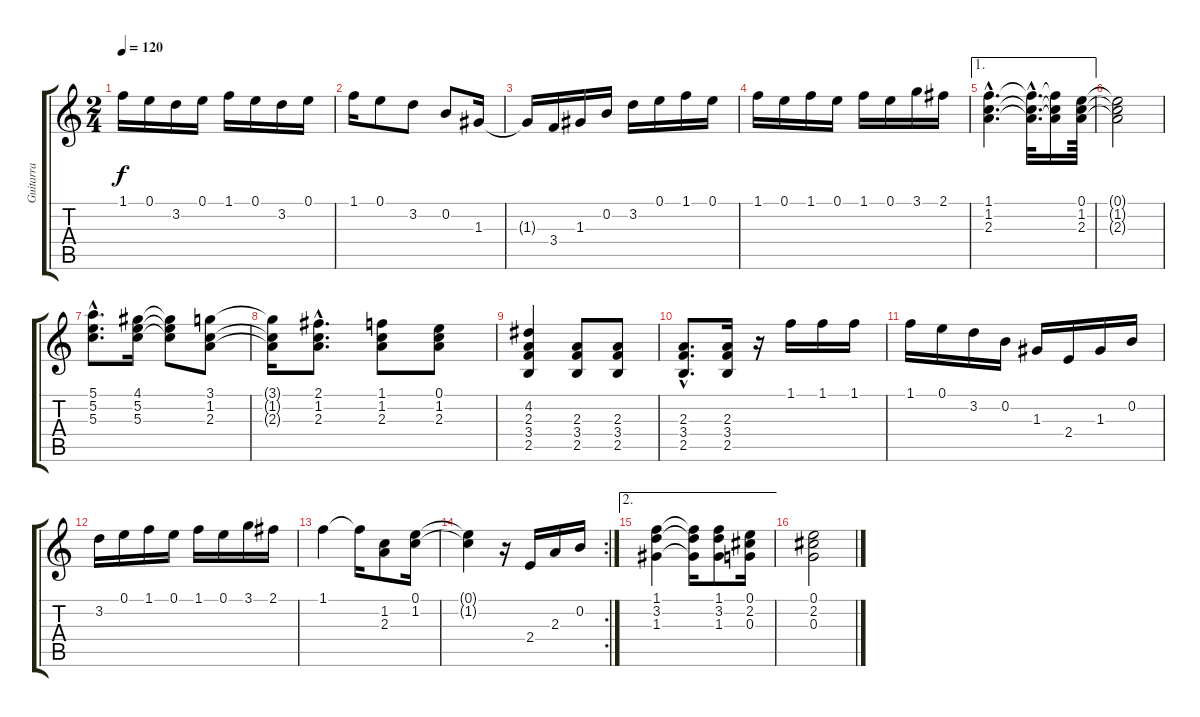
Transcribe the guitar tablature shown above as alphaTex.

\track ("Guitarra " "Guitarra ") {instrument electricguitarjazz}
\staff {score tabs}
\tuning (E4 B3 G3 D3 A2 E2) {hide}
\ts (2 4)
\tempo 120
\clef g2
\ks c
1.1{t}.16{dy f} 0.1.16 3.2.16 0.1.16 1.1.16 0.1.16 3.2.16 0.1.16 |
1.1.16 0.1.8 3.2.8 0.2.8 1.3.16 |
1.3{t}.16 3.4.16 1.3.16 0.2.16 3.2.16 0.1.16 1.1.16 0.1.16 |
1.1.16 0.1.16 1.1.16 0.1.16 1.1.16 0.1.16 3.1.16 2.1.16 |
\ae 1
(1.1{hac} 1.2{hac} 2.3{hac}).4{d} (1.1{hac t} 1.2{hac t} 2.3{hac t}).32{d} (1.1{t} 1.2{t} 2.3{t}).16 (0.1 1.2 2.3).64 |
(0.1{t} 1.2{t} 2.3{t}).2 |
(5.1{hac} 5.2{hac} 5.3{hac}).8{d} (4.1 5.2 5.3).16 (4.1{t} 5.2{t} 5.3{t}).8 (3.1 1.2 2.3).8 |
(3.1{t} 1.2{t} 2.3{t}).16 (2.1{hac} 1.2{hac} 2.3{hac}).8{d} (1.1 1.2 2.3).8 (0.1 1.2 2.3).8 |
(4.2 2.3 3.4 2.5).4 (2.3 3.4 2.5).8 (2.3 3.4 2.5).8 |
(2.3{hac} 3.4{hac} 2.5{hac}).8{d} (2.3 3.4 2.5).16 r.16 1.1.16 1.1.16 1.1.16 |
1.1.16 0.1.16 3.2.16 0.2.16 1.3.16 2.4.16 1.3.16 0.2.16 |
3.2.16 0.1.16 1.1.16 0.1.16 1.1.16 0.1.16 3.1.16 2.1.16 |
1.1.4 1.1{t}.16 (1.2 2.3).8 (0.1 1.2).16 |
\rc 2
(0.1{t} 1.2{t}).4 r.16 2.4.16 2.3.16 0.2.16 |
\ae 2
(1.1 3.2 1.3).4 (1.1{t} 3.2{t} 1.3{t}).16 (1.1 3.2 1.3).8 (0.1 2.2 0.3).16 |
(0.1 2.2 0.3).2
